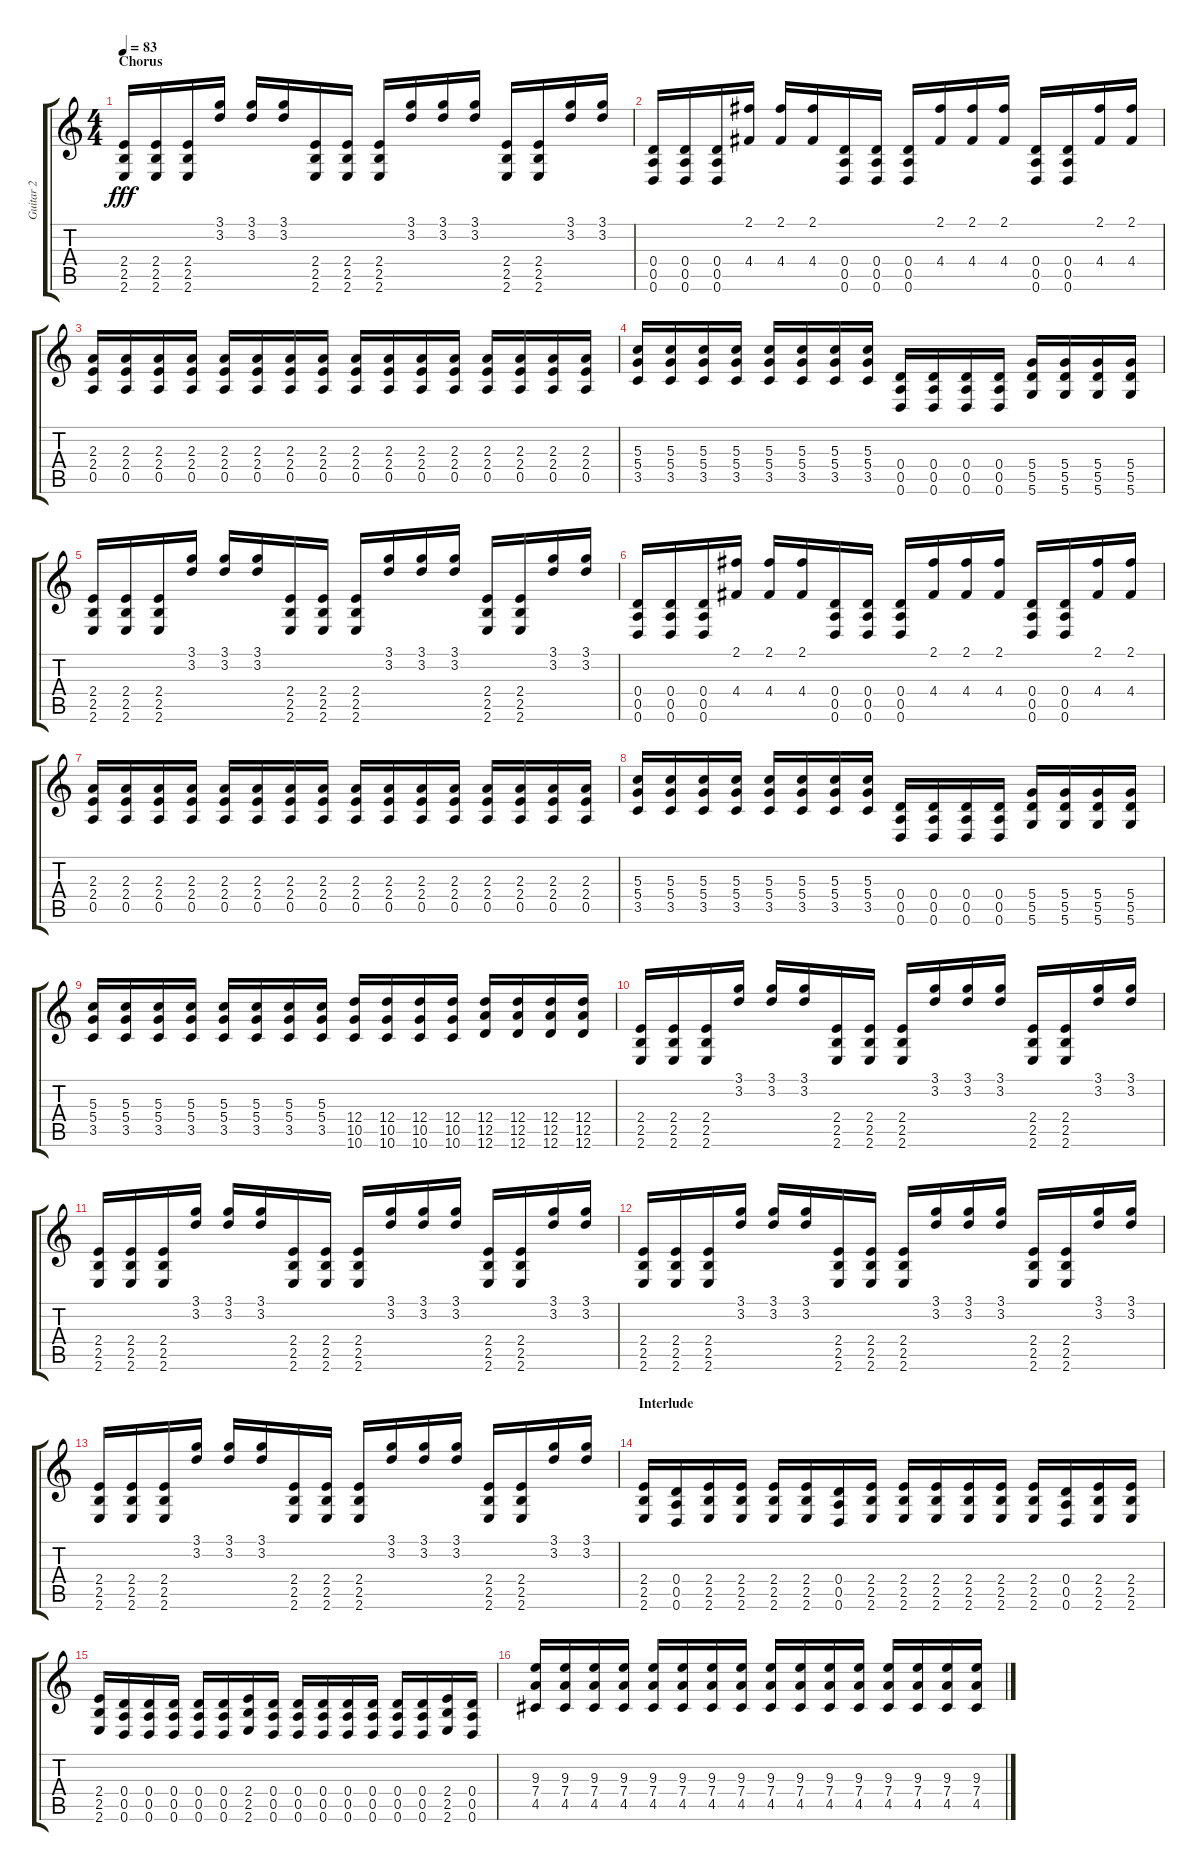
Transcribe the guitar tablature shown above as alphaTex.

\track ("Guitar 2" "Guitar 2") {instrument distortionguitar}
\staff {score tabs}
\tuning (E4 B3 G3 D3 A2 D2) {hide}
\ts (4 4)
\section ("" "Chorus")
\tempo 83
\clef g2
\ks c
(2.4 2.5 2.6).16{dy fff} (2.4 2.5 2.6).16 (2.4 2.5 2.6).16 (3.1 3.2).16 (3.1 3.2).16 (3.1 3.2).16 (2.4 2.5 2.6).16 (2.4 2.5 2.6).16 (2.4 2.5 2.6).16 (3.1 3.2).16 (3.1 3.2).16 (3.1 3.2).16 (2.4 2.5 2.6).16 (2.4 2.5 2.6).16 (3.1 3.2).16 (3.1 3.2).16 |
(0.4 0.5 0.6).16 (0.4 0.5 0.6).16 (0.4 0.5 0.6).16 (2.1 4.4).16 (2.1 4.4).16 (2.1 4.4).16 (0.4 0.5 0.6).16 (0.4 0.5 0.6).16 (0.4 0.5 0.6).16 (2.1 4.4).16 (2.1 4.4).16 (2.1 4.4).16 (0.4 0.5 0.6).16 (0.4 0.5 0.6).16 (2.1 4.4).16 (2.1 4.4).16 |
(2.3 2.4 0.5).16 (2.3 2.4 0.5).16 (2.3 2.4 0.5).16 (2.3 2.4 0.5).16 (2.3 2.4 0.5).16 (2.3 2.4 0.5).16 (2.3 2.4 0.5).16 (2.3 2.4 0.5).16 (2.3 2.4 0.5).16 (2.3 2.4 0.5).16 (2.3 2.4 0.5).16 (2.3 2.4 0.5).16 (2.3 2.4 0.5).16 (2.3 2.4 0.5).16 (2.3 2.4 0.5).16 (2.3 2.4 0.5).16 |
(5.3 5.4 3.5).16 (5.3 5.4 3.5).16 (5.3 5.4 3.5).16 (5.3 5.4 3.5).16 (5.3 5.4 3.5).16 (5.3 5.4 3.5).16 (5.3 5.4 3.5).16 (5.3 5.4 3.5).16 (0.4 0.5 0.6).16 (0.4 0.5 0.6).16 (0.4 0.5 0.6).16 (0.4 0.5 0.6).16 (5.4 5.5 5.6).16 (5.4 5.5 5.6).16 (5.4 5.5 5.6).16 (5.4 5.5 5.6).16 |
(2.4 2.5 2.6).16 (2.4 2.5 2.6).16 (2.4 2.5 2.6).16 (3.1 3.2).16 (3.1 3.2).16 (3.1 3.2).16 (2.4 2.5 2.6).16 (2.4 2.5 2.6).16 (2.4 2.5 2.6).16 (3.1 3.2).16 (3.1 3.2).16 (3.1 3.2).16 (2.4 2.5 2.6).16 (2.4 2.5 2.6).16 (3.1 3.2).16 (3.1 3.2).16 |
(0.4 0.5 0.6).16 (0.4 0.5 0.6).16 (0.4 0.5 0.6).16 (2.1 4.4).16 (2.1 4.4).16 (2.1 4.4).16 (0.4 0.5 0.6).16 (0.4 0.5 0.6).16 (0.4 0.5 0.6).16 (2.1 4.4).16 (2.1 4.4).16 (2.1 4.4).16 (0.4 0.5 0.6).16 (0.4 0.5 0.6).16 (2.1 4.4).16 (2.1 4.4).16 |
(2.3 2.4 0.5).16 (2.3 2.4 0.5).16 (2.3 2.4 0.5).16 (2.3 2.4 0.5).16 (2.3 2.4 0.5).16 (2.3 2.4 0.5).16 (2.3 2.4 0.5).16 (2.3 2.4 0.5).16 (2.3 2.4 0.5).16 (2.3 2.4 0.5).16 (2.3 2.4 0.5).16 (2.3 2.4 0.5).16 (2.3 2.4 0.5).16 (2.3 2.4 0.5).16 (2.3 2.4 0.5).16 (2.3 2.4 0.5).16 |
(5.3 5.4 3.5).16 (5.3 5.4 3.5).16 (5.3 5.4 3.5).16 (5.3 5.4 3.5).16 (5.3 5.4 3.5).16 (5.3 5.4 3.5).16 (5.3 5.4 3.5).16 (5.3 5.4 3.5).16 (0.4 0.5 0.6).16 (0.4 0.5 0.6).16 (0.4 0.5 0.6).16 (0.4 0.5 0.6).16 (5.4 5.5 5.6).16 (5.4 5.5 5.6).16 (5.4 5.5 5.6).16 (5.4 5.5 5.6).16 |
(5.3 5.4 3.5).16 (5.3 5.4 3.5).16 (5.3 5.4 3.5).16 (5.3 5.4 3.5).16 (5.3 5.4 3.5).16 (5.3 5.4 3.5).16 (5.3 5.4 3.5).16 (5.3 5.4 3.5).16 (12.4 10.5 10.6).16 (12.4 10.5 10.6).16 (12.4 10.5 10.6).16 (12.4 10.5 10.6).16 (12.4 12.5 12.6).16 (12.4 12.5 12.6).16 (12.4 12.5 12.6).16 (12.4 12.5 12.6).16 |
(2.4 2.5 2.6).16 (2.4 2.5 2.6).16 (2.4 2.5 2.6).16 (3.1 3.2).16 (3.1 3.2).16 (3.1 3.2).16 (2.4 2.5 2.6).16 (2.4 2.5 2.6).16 (2.4 2.5 2.6).16 (3.1 3.2).16 (3.1 3.2).16 (3.1 3.2).16 (2.4 2.5 2.6).16 (2.4 2.5 2.6).16 (3.1 3.2).16 (3.1 3.2).16 |
(2.4 2.5 2.6).16 (2.4 2.5 2.6).16 (2.4 2.5 2.6).16 (3.1 3.2).16 (3.1 3.2).16 (3.1 3.2).16 (2.4 2.5 2.6).16 (2.4 2.5 2.6).16 (2.4 2.5 2.6).16 (3.1 3.2).16 (3.1 3.2).16 (3.1 3.2).16 (2.4 2.5 2.6).16 (2.4 2.5 2.6).16 (3.1 3.2).16 (3.1 3.2).16 |
(2.4 2.5 2.6).16 (2.4 2.5 2.6).16 (2.4 2.5 2.6).16 (3.1 3.2).16 (3.1 3.2).16 (3.1 3.2).16 (2.4 2.5 2.6).16 (2.4 2.5 2.6).16 (2.4 2.5 2.6).16 (3.1 3.2).16 (3.1 3.2).16 (3.1 3.2).16 (2.4 2.5 2.6).16 (2.4 2.5 2.6).16 (3.1 3.2).16 (3.1 3.2).16 |
(2.4 2.5 2.6).16 (2.4 2.5 2.6).16 (2.4 2.5 2.6).16 (3.1 3.2).16 (3.1 3.2).16 (3.1 3.2).16 (2.4 2.5 2.6).16 (2.4 2.5 2.6).16 (2.4 2.5 2.6).16 (3.1 3.2).16 (3.1 3.2).16 (3.1 3.2).16 (2.4 2.5 2.6).16 (2.4 2.5 2.6).16 (3.1 3.2).16 (3.1 3.2).16 |
\section ("" "Interlude")
(2.4 2.5 2.6).16 (0.4 0.5 0.6).16 (2.4 2.5 2.6).16 (2.4 2.5 2.6).16 (2.4 2.5 2.6).16 (2.4 2.5 2.6).16 (0.4 0.5 0.6).16 (2.4 2.5 2.6).16 (2.4 2.5 2.6).16 (2.4 2.5 2.6).16 (2.4 2.5 2.6).16 (2.4 2.5 2.6).16 (2.4 2.5 2.6).16 (0.4 0.5 0.6).16 (2.4 2.5 2.6).16 (2.4 2.5 2.6).16 |
(2.4 2.5 2.6).16 (0.4 0.5 0.6).16 (0.4 0.5 0.6).16 (0.4 0.5 0.6).16 (0.4 0.5 0.6).16 (0.4 0.5 0.6).16 (2.4 2.5 2.6).16 (0.4 0.5 0.6).16 (0.4 0.5 0.6).16 (0.4 0.5 0.6).16 (0.4 0.5 0.6).16 (0.4 0.5 0.6).16 (0.4 0.5 0.6).16 (0.4 0.5 0.6).16 (2.4 2.5 2.6).16 (0.4 0.5 0.6).16 |
(9.3 7.4 4.5).16 (9.3 7.4 4.5).16 (9.3 7.4 4.5).16 (9.3 7.4 4.5).16 (9.3 7.4 4.5).16 (9.3 7.4 4.5).16 (9.3 7.4 4.5).16 (9.3 7.4 4.5).16 (9.3 7.4 4.5).16 (9.3 7.4 4.5).16 (9.3 7.4 4.5).16 (9.3 7.4 4.5).16 (9.3 7.4 4.5).16 (9.3 7.4 4.5).16 (9.3 7.4 4.5).16 (9.3 7.4 4.5).16
